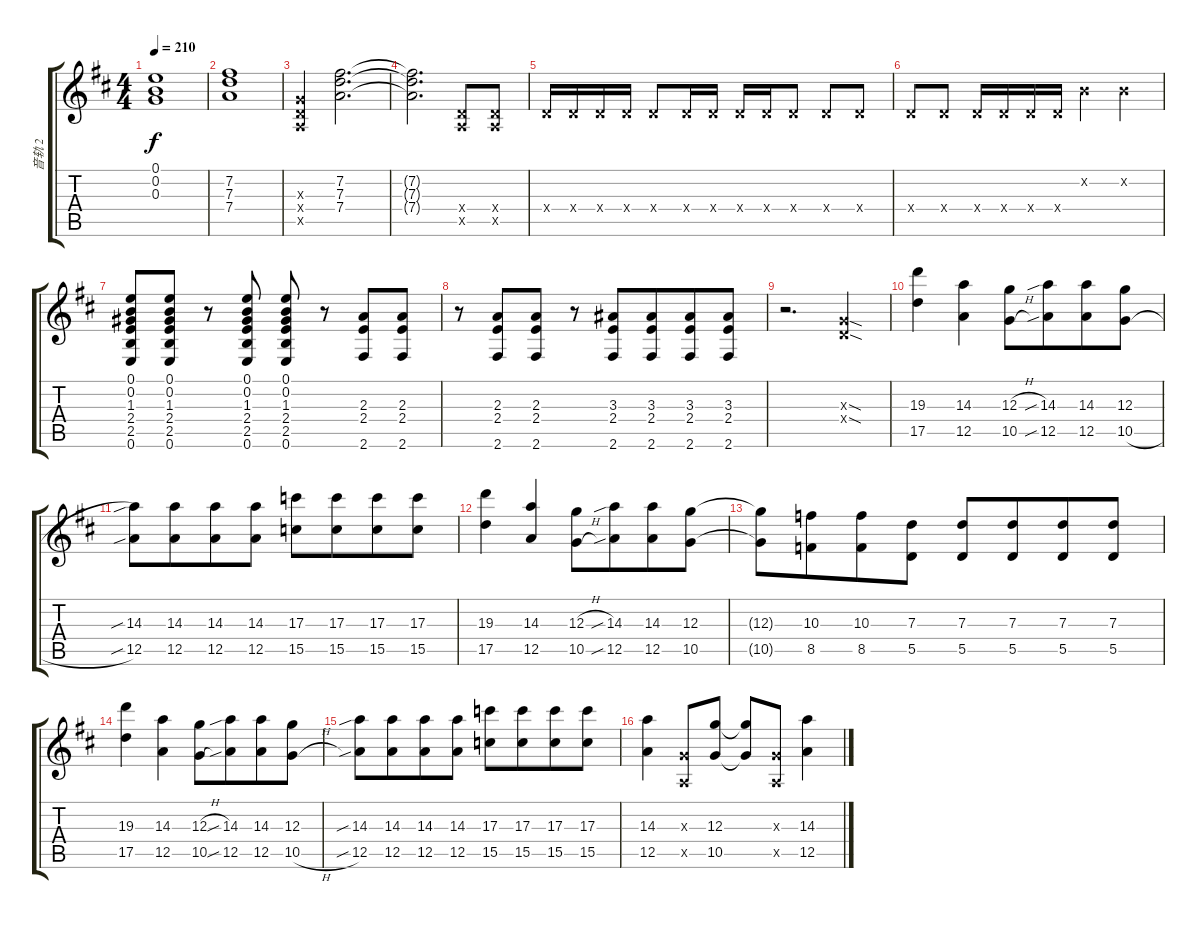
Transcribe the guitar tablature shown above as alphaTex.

\track ("音轨 2" "音轨 2") {instrument acousticguitarsteel}
\staff {score tabs}
\tuning (E4 B3 G3 D3 A2 E2) {hide}
\ts (4 4)
\tempo 210
\clef g2
\ks d
(0.1 0.2 0.3).1{dy f} |
(7.2 7.3 7.4).1 |
(0.3{x} 0.4{x} 0.5{x}).4 (7.2 7.3 7.4).2{d} |
(7.2{t} 7.3{t} 7.4{t}).2{d} (0.4{x} 0.5{x}).8 (0.4{x} 0.5{x}).8 |
0.4{x}.16 0.4{x}.16 0.4{x}.16 0.4{x}.16 0.4{x}.8 0.4{x}.16 0.4{x}.16 0.4{x}.16 0.4{x}.16 0.4{x}.8 0.4{x}.8 0.4{x}.8 |
0.4{x}.8 0.4{x}.8 0.4{x}.16 0.4{x}.16 0.4{x}.16 0.4{x}.16 0.2{x}.4 0.2{x}.4 |
(0.1 0.2 1.3 2.4 2.5 0.6).8 (0.1 0.2 1.3 2.4 2.5 0.6).8 r.8 (0.1 0.2 1.3 2.4 2.5 0.6).8 (0.1 0.2 1.3 2.4 2.5 0.6).8 r.8 (2.3 2.4 2.6).8 (2.3 2.4 2.6).8 |
r.8 (2.3 2.4 2.6).8{beam merge} (2.3 2.4 2.6).8 r.8 (3.3 2.4 2.6).8 (3.3 2.4 2.6).8{beam merge} (3.3 2.4 2.6).8 (3.3 2.4 2.6).8 |
r.2{d} (0.3{sod x} 0.4{sod x}).4 |
(19.3 17.5).4 (14.3 12.5).4 (12.3{h} 10.5{h}).8 (14.3{sib} 12.5{sib}).8{beam merge} (14.3 12.5).8 (12.3 10.5{h}).8 |
(14.3{sib} 12.5{sib}).8 (14.3 12.5).8{beam merge} (14.3 12.5).8 (14.3 12.5).8 (17.3 15.5).8 (17.3 15.5).8{beam merge} (17.3 15.5).8 (17.3 15.5).8 |
(19.3 17.5).4 (14.3 12.5).4{beam Up} (12.3{h} 10.5{h}).8 (14.3{sib} 12.5{sib}).8{beam merge} (14.3 12.5).8 (12.3 10.5).8 |
(12.3{t} 10.5{t}).8 (10.3 8.5).8{beam merge} (10.3 8.5).8 (7.3 5.5).8 (7.3 5.5).8 (7.3 5.5).8{beam merge} (7.3 5.5).8 (7.3 5.5).8 |
(19.3 17.5).4 (14.3 12.5).4 (12.3{h} 10.5{h}).8 (14.3{sib} 12.5{sib}).8{beam merge} (14.3 12.5).8 (12.3 10.5{h}).8 |
(14.3{sib} 12.5{sib}).8 (14.3 12.5).8{beam merge} (14.3 12.5).8 (14.3 12.5).8 (17.3 15.5).8 (17.3 15.5).8{beam merge} (17.3 15.5).8 (17.3 15.5).8 |
(14.3 12.5).4 (0.3{x} 0.5{x}).8 (12.3 10.5).8 (12.3{t} 10.5{t}).8 (0.3{x} 0.5{x}).8 (14.3 12.5).4
